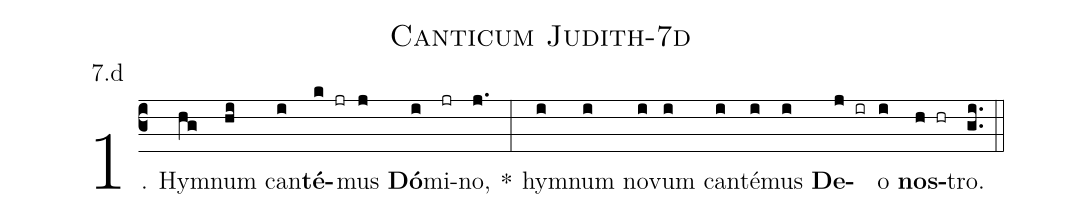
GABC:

name: Canticum Judith-7d;
annotation: 7.d;
%%
(c3)1. Hym(hg)num(hi) can(i)<b>té</b>(k jr)mus(j) <b>Dó</b>(i)mi(jr)no,(j.) *(:) hym(i)num(i) no(i)vum(i) can(i)té(i)mus(i) <b>De</b>(j ir)o(i) <b>nos</b>(h hr)tro.(gi..) (::)
